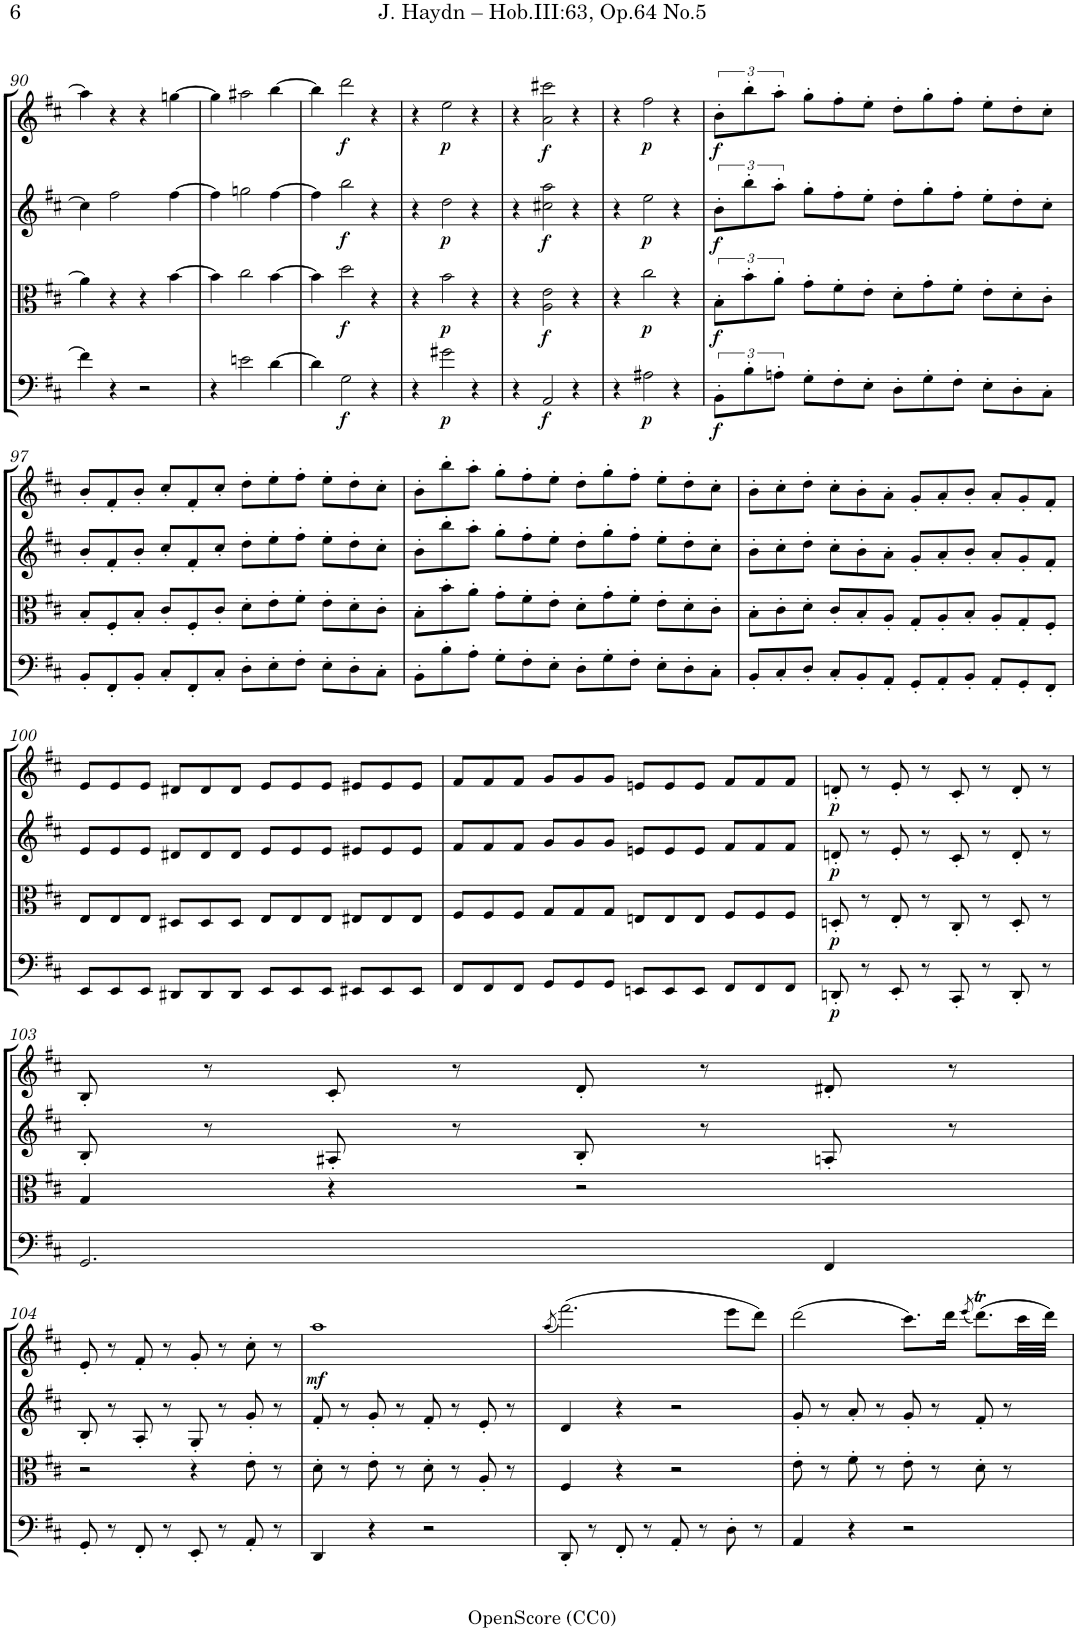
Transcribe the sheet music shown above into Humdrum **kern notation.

**kern	**dynam	**kern	**dynam	**kern	**dynam	**kern	**dynam
*part4	*part4	*part3	*part3	*part2	*part2	*part1	*part1
*staff4	*staff4	*staff3	*staff3	*staff2	*staff2	*staff1	*staff1
*I"Violoncello	*	*I"Viola	*	*I"Violin 2	*	*I"Violin 1	*
*I'Vc	*	*I'Vla	*	*I'Vln	*	*I'Vln	*
!!LO:PB:g=z
*clefF4	*	*clefC3	*	*clefG2	*	*clefG2	*
*k[f#c#]	*	*k[f#c#]	*	*k[f#c#]	*	*k[f#c#]	*
*M2/2	*	*M2/2	*	*M2/2	*	*M2/2	*
*met(c|)	*	*met(c|)	*	*met(c|)	*	*met(c|)	*
=90	=90	=90	=90	=90	=90	=90	=90
4f#\]	.	4a\]	.	4cc#\]	.	4aa\]	.
4r	.	4r	.	2ff#\	.	4r	.
2r	.	4r	.	.	.	4r	.
.	.	[4b\	.	[4ff#\	.	[4ggn\	.
=91	=91	=91	=91	=91	=91	=91	=91
4r	.	4b\]	.	4ff#\]	.	4gg\]	.
2en\	.	2cc#\	.	2ggn\	.	2aa#X\	.
[4d\	.	[4b\	.	[4ff#\	.	[4bb\	.
=92	=92	=92	=92	=92	=92	=92	=92
4d\]	.	4b\]	.	4ff#\]	.	4bb\]	.
!	!LO:DY:b	!	!LO:DY:b	!	!LO:DY:b	!	!LO:DY:b
2G\	f	2dd\	f	2bb\	f	2ddd\	f
4r	.	4r	.	4r	.	4r	.
=93	=93	=93	=93	=93	=93	=93	=93
4r	.	4r	.	4r	.	4r	.
!	!LO:DY:b	!	!LO:DY:b	!	!LO:DY:b	!	!LO:DY:b
2g#X\	p	2b\	p	2dd\	p	2ee\	p
4r	.	4r	.	4r	.	4r	.
=94	=94	=94	=94	=94	=94	=94	=94
4r	.	4r	.	4r	.	4r	.
!	!LO:DY:b	!	!LO:DY:b	!	!LO:DY:b	!	!LO:DY:b
2AA/	f	2A\ 2e\	f	2cc#X\ 2aa\	f	2a\ 2ccc#X\	f
4r	.	4r	.	4r	.	4r	.
=95	=95	=95	=95	=95	=95	=95	=95
4r	.	4r	.	4r	.	4r	.
!	!LO:DY:b	!	!LO:DY:b	!	!LO:DY:b	!	!LO:DY:b
2A#X\	p	2cc#\	p	2ee\	p	2ff#\	p
4r	.	4r	.	4r	.	4r	.
=96	=96	=96	=96	=96	=96	=96	=96
!	!LO:DY:b	!	!LO:DY:b	!	!LO:DY:b	!	!LO:DY:b
12BB'\L	f	12B'\L	f	12b'\L	f	12b'\L	f
12B'\	.	12b'\	.	12bb'\	.	12bb'\	.
12An'\J	.	12a'\J	.	12aa'\J	.	12aa'\J	.
*Xbrackettup	*	*Xbrackettup	*	*Xbrackettup	*	*Xbrackettup	*
12G'\L	.	12g'\L	.	12gg'\L	.	12gg'\L	.
12F#'\	.	12f#'\	.	12ff#'\	.	12ff#'\	.
12E'\J	.	12e'\J	.	12ee'\J	.	12ee'\J	.
12D'\L	.	12d'\L	.	12dd'\L	.	12dd'\L	.
12G'\	.	12g'\	.	12gg'\	.	12gg'\	.
12F#'\J	.	12f#'\J	.	12ff#'\J	.	12ff#'\J	.
12E'\L	.	12e'\L	.	12ee'\L	.	12ee'\L	.
12D'\	.	12d'\	.	12dd'\	.	12dd'\	.
12C#'\J	.	12c#'\J	.	12cc#'\J	.	12cc#'\J	.
!!LO:LB:g=z
=97	=97	=97	=97	=97	=97	=97	=97
12BB'/L	.	12B'/L	.	12b'/L	.	12b'/L	.
12FF#'/	.	12F#'/	.	12f#'/	.	12f#'/	.
12BB'/J	.	12B'/J	.	12b'/J	.	12b'/J	.
12C#'/L	.	12c#'/L	.	12cc#'/L	.	12cc#'/L	.
12FF#'/	.	12F#'/	.	12f#'/	.	12f#'/	.
12C#'/J	.	12c#'/J	.	12cc#'/J	.	12cc#'/J	.
12D'\L	.	12d'\L	.	12dd'\L	.	12dd'\L	.
12E'\	.	12e'\	.	12ee'\	.	12ee'\	.
12F#'\J	.	12f#'\J	.	12ff#'\J	.	12ff#'\J	.
12E'\L	.	12e'\L	.	12ee'\L	.	12ee'\L	.
12D'\	.	12d'\	.	12dd'\	.	12dd'\	.
12C#'\J	.	12c#'\J	.	12cc#'\J	.	12cc#'\J	.
=98	=98	=98	=98	=98	=98	=98	=98
12BB'\L	.	12B'\L	.	12b'\L	.	12b'\L	.
12B'\	.	12b'\	.	12bb'\	.	12bb'\	.
12A'\J	.	12a'\J	.	12aa'\J	.	12aa'\J	.
12G'\L	.	12g'\L	.	12gg'\L	.	12gg'\L	.
12F#'\	.	12f#'\	.	12ff#'\	.	12ff#'\	.
12E'\J	.	12e'\J	.	12ee'\J	.	12ee'\J	.
12D'\L	.	12d'\L	.	12dd'\L	.	12dd'\L	.
12G'\	.	12g'\	.	12gg'\	.	12gg'\	.
12F#'\J	.	12f#'\J	.	12ff#'\J	.	12ff#'\J	.
12E'\L	.	12e'\L	.	12ee'\L	.	12ee'\L	.
12D'\	.	12d'\	.	12dd'\	.	12dd'\	.
12C#'\J	.	12c#'\J	.	12cc#'\J	.	12cc#'\J	.
=99	=99	=99	=99	=99	=99	=99	=99
12BB'/L	.	12B'\L	.	12b'\L	.	12b'\L	.
12C#'/	.	12c#'\	.	12cc#'\	.	12cc#'\	.
12D'/J	.	12d'\J	.	12dd'\J	.	12dd'\J	.
12C#'/L	.	12c#'/L	.	12cc#'\L	.	12cc#'\L	.
12BB'/	.	12B'/	.	12b'\	.	12b'\	.
12AA'/J	.	12A'/J	.	12a'\J	.	12a'\J	.
12GG'/L	.	12G'/L	.	12g'/L	.	12g'/L	.
12AA'/	.	12A'/	.	12a'/	.	12a'/	.
12BB'/J	.	12B'/J	.	12b'/J	.	12b'/J	.
12AA'/L	.	12A'/L	.	12a'/L	.	12a'/L	.
12GG'/	.	12G'/	.	12g'/	.	12g'/	.
12FF#'/J	.	12F#'/J	.	12f#'/J	.	12f#'/J	.
!!LO:LB:g=z
=100	=100	=100	=100	=100	=100	=100	=100
12EE/L	.	12E/L	.	12e/L	.	12e/L	.
12EE/	.	12E/	.	12e/	.	12e/	.
12EE/J	.	12E/J	.	12e/J	.	12e/J	.
12DD#X/L	.	12D#X/L	.	12d#X/L	.	12d#X/L	.
12DD#/	.	12D#/	.	12d#/	.	12d#/	.
12DD#/J	.	12D#/J	.	12d#/J	.	12d#/J	.
12EE/L	.	12E/L	.	12e/L	.	12e/L	.
12EE/	.	12E/	.	12e/	.	12e/	.
12EE/J	.	12E/J	.	12e/J	.	12e/J	.
12EE#X/L	.	12E#X/L	.	12e#X/L	.	12e#X/L	.
12EE#/	.	12E#/	.	12e#/	.	12e#/	.
12EE#/J	.	12E#/J	.	12e#/J	.	12e#/J	.
=101	=101	=101	=101	=101	=101	=101	=101
12FF#/L	.	12F#/L	.	12f#/L	.	12f#/L	.
12FF#/	.	12F#/	.	12f#/	.	12f#/	.
12FF#/J	.	12F#/J	.	12f#/J	.	12f#/J	.
12GG/L	.	12G/L	.	12g/L	.	12g/L	.
12GG/	.	12G/	.	12g/	.	12g/	.
12GG/J	.	12G/J	.	12g/J	.	12g/J	.
12EEn/L	.	12En/L	.	12en/L	.	12en/L	.
12EE/	.	12E/	.	12e/	.	12e/	.
12EE/J	.	12E/J	.	12e/J	.	12e/J	.
12FF#/L	.	12F#/L	.	12f#/L	.	12f#/L	.
12FF#/	.	12F#/	.	12f#/	.	12f#/	.
12FF#/J	.	12F#/J	.	12f#/J	.	12f#/J	.
=102	=102	=102	=102	=102	=102	=102	=102
!	!LO:DY:b	!	!LO:DY:b	!	!LO:DY:b	!	!LO:DY:b
8DDn'/	p	8Dn'/	p	8dn'/	p	8dn'/	p
8r	.	8r	.	8r	.	8r	.
8EE'/	.	8E'/	.	8e'/	.	8e'/	.
8r	.	8r	.	8r	.	8r	.
8CC#'/	.	8C#'/	.	8c#'/	.	8c#'/	.
8r	.	8r	.	8r	.	8r	.
8DD'/	.	8D'/	.	8d'/	.	8d'/	.
8r	.	8r	.	8r	.	8r	.
!!LO:LB:g=z
=103	=103	=103	=103	=103	=103	=103	=103
2.GG/	.	4G/	.	8B'/	.	8B'/	.
.	.	.	.	8r	.	8r	.
.	.	4r	.	8A#X'/	.	8c#'/	.
.	.	.	.	8r	.	8r	.
.	.	2r	.	8B'/	.	8d'/	.
.	.	.	.	8r	.	8r	.
4FF#/	.	.	.	8An'/	.	8d#X'/	.
.	.	.	.	8r	.	8r	.
!!LO:LB:g=z
=104	=104	=104	=104	=104	=104	=104	=104
8GG'/	.	2r	.	8B'/	.	8e'/	.
8r	.	.	.	8r	.	8r	.
8FF#'/	.	.	.	8A'/	.	8f#'/	.
8r	.	.	.	8r	.	8r	.
8EE'/	.	4r	.	8G'/	.	8g'/	.
8r	.	.	.	8r	.	8r	.
8AA'/	.	8e'\	.	8g'/	.	8cc#'\	.
8r	.	8r	.	8r	.	8r	.
=105	=105	=105	=105	=105	=105	=105	=105
!	!	!	!	!	!	!	!LO:DY:b
4DD/	.	8d'\	.	8f#'/	.	1aa	mf
.	.	8r	.	8r	.	.	.
4r	.	8e'\	.	8g'/	.	.	.
.	.	8r	.	8r	.	.	.
2r	.	8d'\	.	8f#'/	.	.	.
.	.	8r	.	8r	.	.	.
.	.	8A'/	.	8e'/	.	.	.
.	.	8r	.	8r	.	.	.
=106	=106	=106	=106	=106	=106	=106	=106
.	.	.	.	.	.	(8qaa/	.
8DD'/	.	4F#/	.	4d/	.	(2.fff#\)	.
8r	.	.	.	.	.	.	.
8FF#'/	.	4r	.	4r	.	.	.
8r	.	.	.	.	.	.	.
8AA'/	.	2r	.	2r	.	.	.
8r	.	.	.	.	.	.	.
8D'\	.	.	.	.	.	8eee\L	.
8r	.	.	.	.	.	8ddd\J)	.
=107	=107	=107	=107	=107	=107	=107	=107
4AA/	.	8e'\	.	8g'/	.	(2ddd\	.
.	.	8r	.	8r	.	.	.
4r	.	8f#'\	.	8a'/	.	.	.
.	.	8r	.	8r	.	.	.
2r	.	8e'\	.	8g'/	.	8.ccc#\L)	.
.	.	8r	.	8r	.	.	.
.	.	.	.	.	.	16ddd\Jk	.
.	.	.	.	.	.	(8qeee/	.
.	.	8d'\	.	8f#'/	.	(8.dddT\L)	.
.	.	8r	.	8r	.	.	.
.	.	.	.	.	.	32ccc#\LL	.
.	.	.	.	.	.	32ddd\JJJ)	.
=	=	=	=	=	=	=	=
*-	*-	*-	*-	*-	*-	*-	*-
